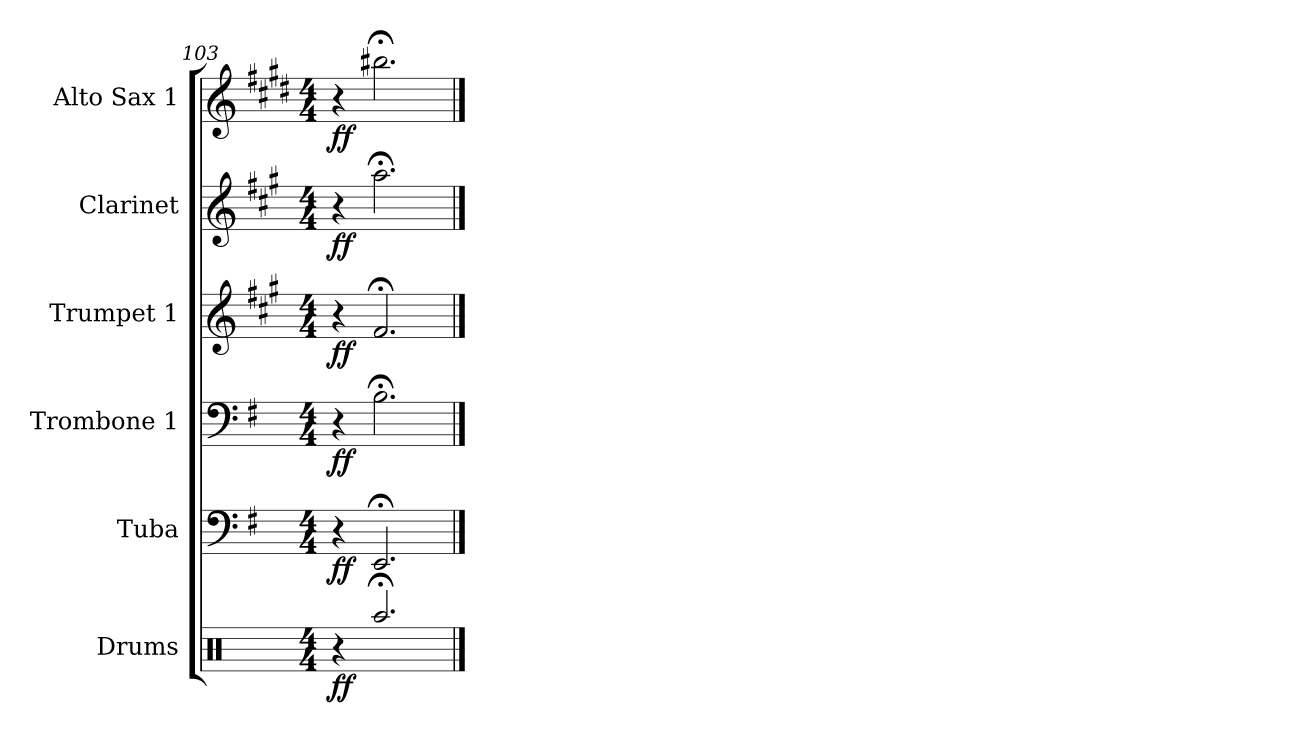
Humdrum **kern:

**kern	**dynam	**kern	**dynam	**kern	**dynam	**kern	**dynam	**kern	**dynam	**kern	**dynam
*part6	*part6	*part5	*part5	*part4	*part4	*part3	*part3	*part2	*part2	*part1	*part1
*staff6	*staff6	*staff5	*staff5	*staff4	*staff4	*staff3	*staff3	*staff2	*staff2	*staff1	*staff1
*I"Drums	*	*I"Tuba	*	*I"Trombone 1	*	*I"Trumpet 1	*	*I"Clarinet	*	*I"Alto Sax 1	*
*I'Drums	*	*I'Tba.	*	*I'Tbn. 1	*	*I'Tpt. 1	*	*I'Cl.	*	*I'Alto 1	*
*clefX	*	*clefF4	*	*clefF4	*	*clefG2	*	*clefG2	*	*clefG2	*
*	*	*	*	*	*	*ITrd1c2	*	*ITrd1c2	*	*ITrd5c9	*
*k[]	*	*k[f#]	*	*k[f#]	*	*k[f#]	*	*k[f#]	*	*k[f#]	*
*M4/4	*	*M4/4	*	*M4/4	*	*M4/4	*	*M4/4	*	*M4/4	*
=103	=103	=103	=103	=103	=103	=103	=103	=103	=103	=103	=103
!	!LO:DY:b	!	!LO:DY:b	!	!LO:DY:b	!	!LO:DY:b	!	!LO:DY:b	!	!LO:DY:b
4r	ff	4r	ff	4r	ff	4r	ff	4r	ff	4r	ff
*	*	*	*	*	*	*	*	*	*	*MM80	*
2.Raa;</	.	2.EE;</	.	2.B;<\	.	2.e;</	.	2.gg;<\	.	2.dd#X;<\	.
==	==	==	==	==	==	==	==	==	==	==	==
*-	*-	*-	*-	*-	*-	*-	*-	*-	*-	*-	*-
